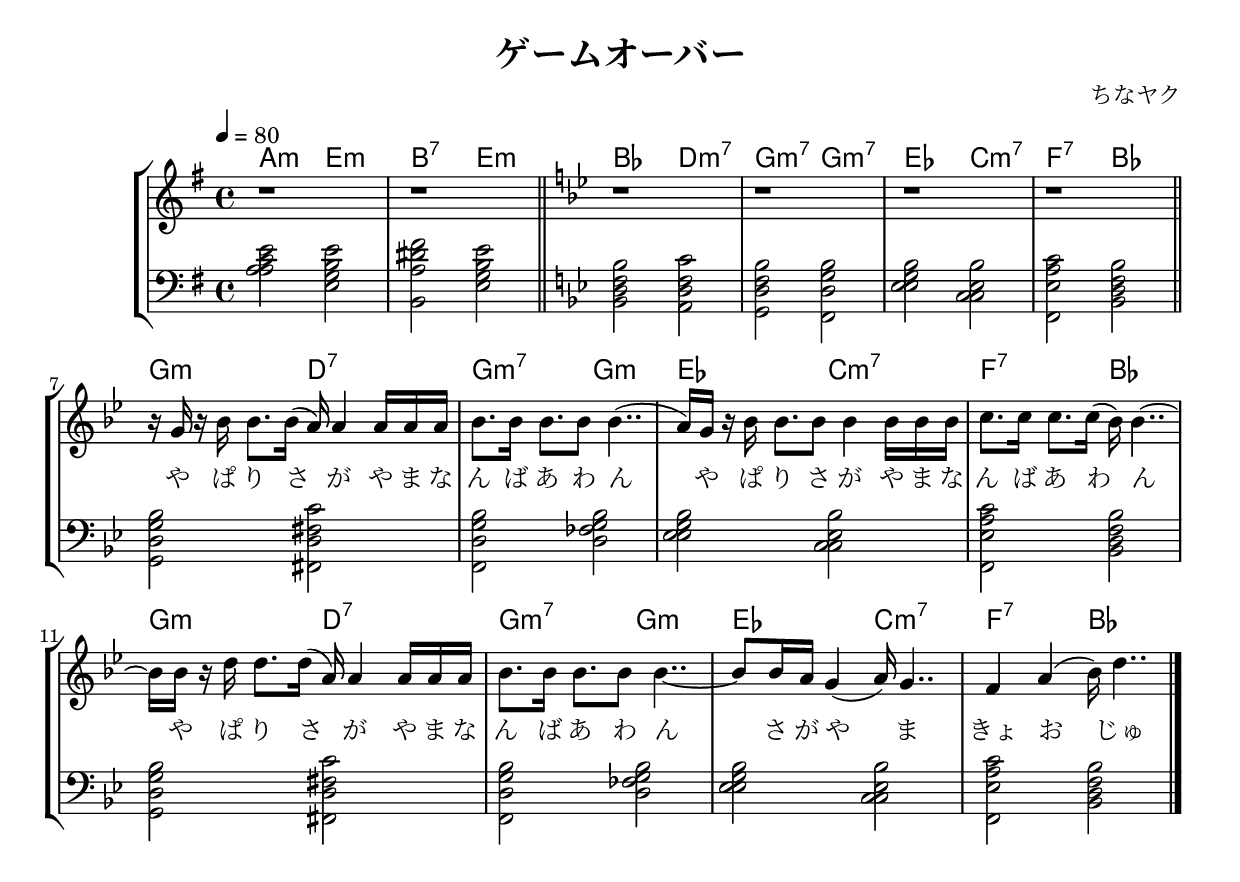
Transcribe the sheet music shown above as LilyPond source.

\version "2.12.1"

\header {
	title = \markup {ゲームオーバー}
	composer = \markup \center-column {ちなヤク}
}

harmony = \chordmode {
	a2:m e:m b:7 e:m 

	bes d:min7 g:min7 g:min7 es c:min7 f:7 bes 

	g:m d:7 g:min7 g:m es c:min7 f:7 bes g:m d:7 g:min7 g:m es c:min7 f:7 bes 
}

melody = {
	\key g \major
	\tempo 4 = 80
	r1 | r1   
	\key bes \major
	r1 | r1 | r1 | r1   
	\set Staff.midiInstrument = #"Cello"
	r16 g'16  r16  bes'16  bes'8.  bes'16  (a'16)  a'4  a'16  a'16  a'16 
	bes'8.  bes'16  bes'8.  bes'8  bes'4.. 
	(a'16)  g'16  r16  bes'16  bes'8.  bes'8  bes'4  bes'16  bes'16  bes'16 
	c''8.  c''16  c''8.  c''16  (bes'16)  bes'4..~ 
	bes'16  bes'16  r16  d''16  d''8.  d''16  (a'16)  a'4  a'16  a'16  a'16 
	bes'8.  bes'16  bes'8.  bes'8  bes'4..~ 
	bes'8  bes'16  a'16  g'4  (a'16)  g'4.. 
	f'4  a'4  (bes'16)  d''4..
	\bar "|."
}

words = \lyricmode {
	
	
	や  ぱ  り  さ  が  や  ま  な  ん  ば  あ  わ  ん  や  ぱ  り  さ  が  や  ま  な  ん  ば  あ  わ  ん  や  ぱ  り  さ  が  や  ま  な  ん  ば  あ  わ  ん  さ  が  や  ま  きょ  お  じゅ  
}

tempochange = {
	\tempo 4 = 80
	r1 | r1 \bar "||"
	\tempo 4 = 80
	r1 | r1 | r1 | r1 \bar "||"
	\tempo 4 = 80
	r1 | r1 | r1 | r1 | r1 | r1 | r1 | r1 \bar "|."
}

mainacc = {
	\clef bass
	\set Staff.midiInstrument = #"Church organ"
	\key g \major
	\tempo 4 = 80
	<a a c' e'>2
	<e g b e'>2
	<b, a dis' fis'>2
	<e g b e'>2
	\bar "||"

	\set Staff.midiInstrument = #"Cello"
	\key bes \major
	<bes, d f bes>2
	<a, d f c'>2
	<g, d f bes>2
	<f, d g bes>2
	<es es g bes>2
	<c c es bes>2
	<f, es a c'>2
	<bes, d f bes>2
	\bar "||"

	\set Staff.midiInstrument = #"Cello"
	<g, d g bes>2
	<fis, d fis c'>2
	<f, d g bes>2
	<fes d g bes>2
	<es es g bes>2
	<c c es bes>2
	<f, es a c'>2
	<bes, d f bes>2
	<g, d g bes>2
	<fis, d fis c'>2
	<f, d g bes>2
	<fes d g bes>2
	<es es g bes>2
	<c c es bes>2
	<f, es a c'>2
	<bes, d f bes>2
	\bar "|."
}

subacc = {
	\clef bass
	\set Staff.midiInstrument = #"Acoustic grand"
	\key g \major
	\tempo 4 = 80
	r2
	r2
	r2
	r2
	\bar "||"

	\set Staff.midiInstrument = #"Acoustic grand"
	\key bes \major
	r2
	r2
	r2
	r2
	r2
	r2
	r2
	r2
	\bar "||"

	\set Staff.midiInstrument = #"Acoustic grand"
	r2
	r2
	r2
	r2
	r2
	r2
	r2
	r2
	r2
	r2
	r2
	r2
	r2
	r2
	r2
	r2
	\bar "|."
}

percA = {
	\drummode {
	r1 |r1 \bar "||"
	r1 |r1 |r1 |r1 \bar "||"
	r1 |r1 |r1 |r1 |r1 |r1 |r1 |r1 \bar "|."
	}
}

percB = {
	\drummode {
	r1 |r1 \bar "||"
	r1 |r1 |r1 |r1 \bar "||"
	r1 |r1 |r1 |r1 |r1 |r1 |r1 |r1 \bar "|."
	}
}

percC = {
	\drummode {
	r1 |r1 \bar "||"
	r1 |r1 |r1 |r1 \bar "||"
	r1 |r1 |r1 |r1 |r1 |r1 |r1 |r1 \bar "|."
	}
}

percD = {
	\drummode {
	r1 |r1 \bar "||"
	r1 |r1 |r1 |r1 \bar "||"
	r1 |r1 |r1 |r1 |r1 |r1 |r1 |r1 \bar "|."
	}
}

percE = {
	\drummode {
	r1 |r1 \bar "||"
	r1 |r1 |r1 |r1 \bar "||"
	r1 |r1 |r1 |r1 |r1 |r1 |r1 |r1 \bar "|."
	}
}

\score {
	<<
		\new StaffGroup <<
			\new ChordNames {\harmony}
			\new Voice = "melody" {\melody}
			\new Lyrics \lyricsto "melody" \words
			\new Staff = "mainacc" {\mainacc}
		>>
	>>
	\layout { }
}
